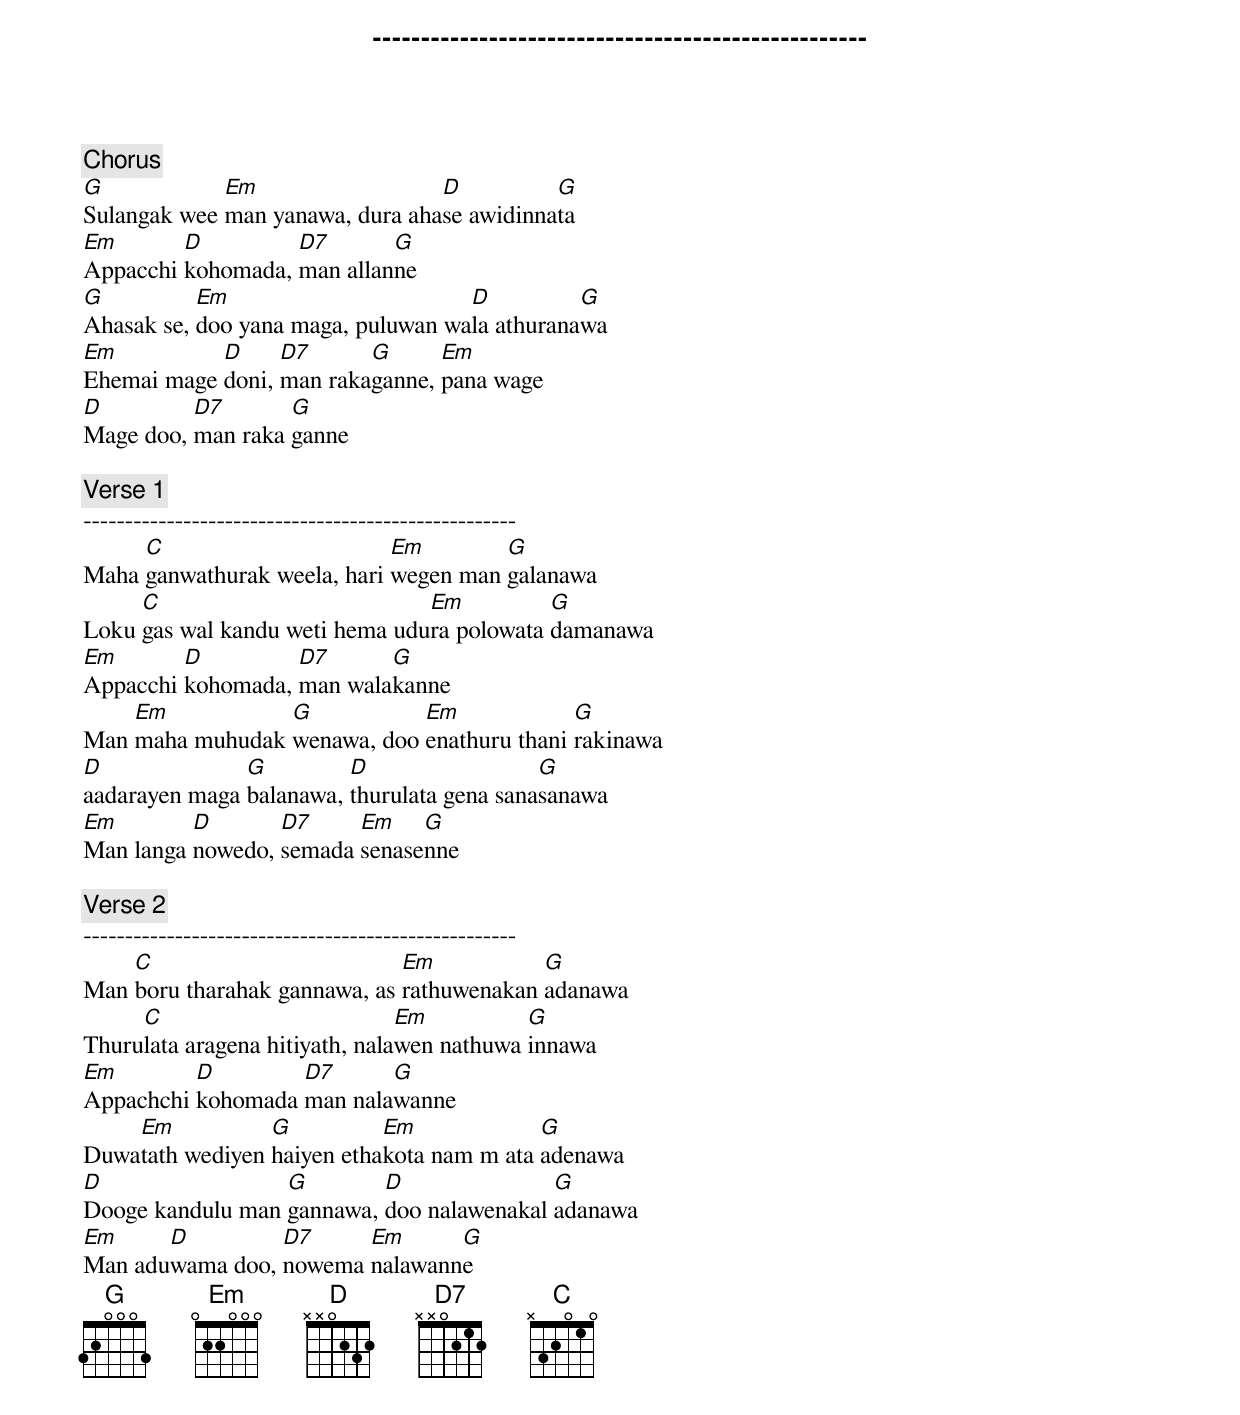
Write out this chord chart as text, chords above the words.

[Chorus]
---------------------------------------------------
G            Em                  D          G
Sulangak wee man yanawa, dura ahase awidinnata
Em       D         D7       G
Appacchi kohomada, man allanne
G          Em                       D          G
Ahasak se, doo yana maga, puluwan wala athuranawa
Em          D     D7      G      Em
Ehemai mage doni, man rakaganne, pana wage
D         D7       G
Mage doo, man raka ganne

[Verse 1]
----------------------------------------------------
     C                       Em        G
Maha ganwathurak weela, hari wegen man galanawa
     C                          Em          G
Loku gas wal kandu weti hema udura polowata damanawa
Em       D         D7      G
Appacchi kohomada, man walakanne
    Em           G           Em             G
Man maha muhudak wenawa, doo enathuru thani rakinawa
D              G         D                  G
aadarayen maga balanawa, thurulata gena sanasanawa
Em        D       D7     Em    G
Man langa nowedo, semada senasenne

[Verse 2]
----------------------------------------------------
    C                         Em           G
Man boru tharahak gannawa, as rathuwenakan adanawa
     C                          Em          G
Thurulata aragena hitiyath, nalawen nathuwa innawa
Em        D        D7      G
Appachchi kohomada man nalawanne
    Em           G          Em             G
Duwatath wediyen haiyen ethakota nam m ata adenawa
D                 G        D               G
Dooge kandulu man gannawa, doo nalawenakal adanawa
Em     D         D7     Em      G
Man aduwama doo, nowema nalawanne
